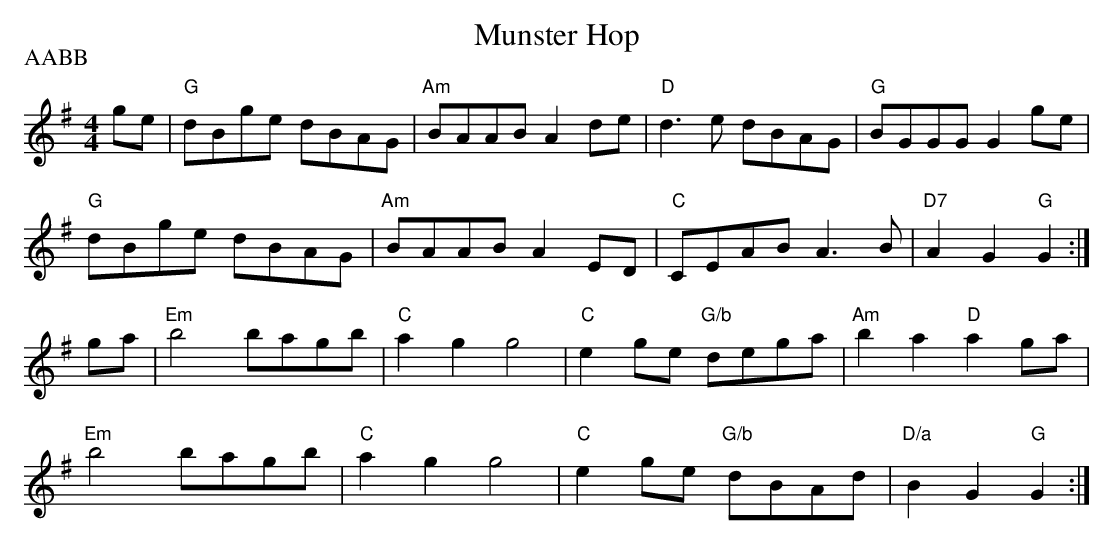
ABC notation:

X:1
T:Munster Hop
P:AABB
M:4/4
L:1/4
K:G
g/2e/2|"G"d/2B/2g/2e/2 d/2B/2A/2G/2|"Am"B/2A/2A/2B/2 Ad/2e/2|\
"D"d3/2e/2 d/2B/2A/2G/2|"G"B/2G/2G/2G/2 Gg/2e/2|
"G"d/2B/2g/2e/2 d/2B/2A/2G/2|"Am"B/2A/2A/2B/2 AE/2D/2|"C"C/2E/2A/2B/2 A3/2B/2|\
"D7"AG "G"G:|
g/2a/2|"Em"b2 b/2a/2g/2b/2|"C"ag g2|"C"eg/2e/2 "G/b"d/2e/2g/2a/2|\
"Am"ba "D"ag/2a/2|
"Em"b2 b/2a/2g/2b/2|"C"ag g2|"C"eg/2e/2 "G/b"d/2B/2A/2d/2|"D/a"BG "G"G:|
